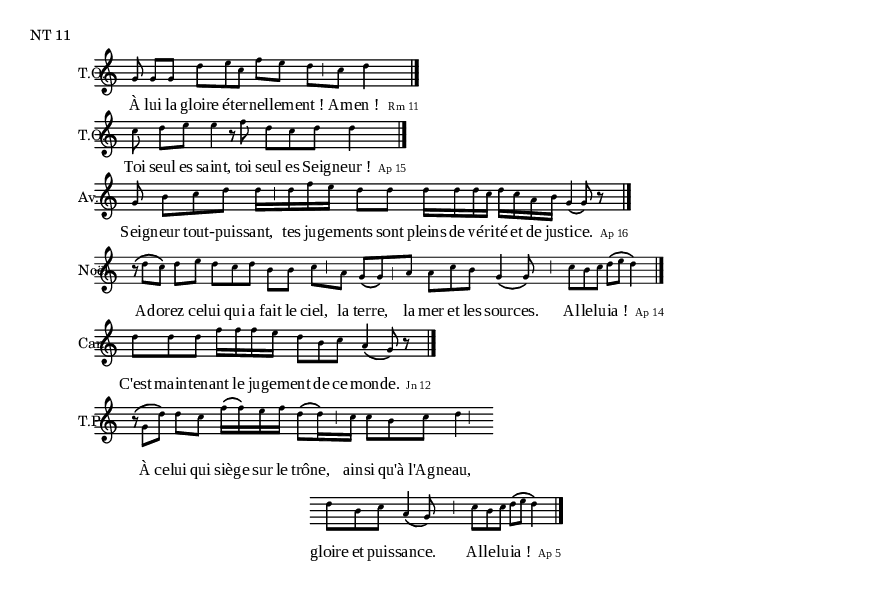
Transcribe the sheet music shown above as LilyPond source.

\version "2.14.0"
 \include "definitions.ly"
\markup {NT 11 }


\relative c'' { 
	\new Staff {
		\cadenzaOn
		\set Staff.instrumentName = \markup{ \center-column { T.O. } }
		g8
		g8[ g]
		\times 2/3 { d'8[ e c] }
		f8[ e] d8[\cesure \pespace c] d4
		\endBar
	}
	\addlyrics {
		À lui la gloire ét -- er -- nel -- lem -- "ent !" Am -- "en !"
		\markup { \citation #" Rm 11"}
 }
}


\relative c'' { 
	\new Staff {
		\cadenzaOn
		\set Staff.instrumentName = \markup{ \center-column { T.O. } }
		c8 
		d8[ e] e4 \pespace
		r8 f8
		\times 2/3 { d8[ c d] } d4
	
		\endBar
	}
	\addlyrics {
		Toi seul es saint, toi seul es Seig -- "neur !"
		\markup { \citation #"Ap 15"}
 }
}


\relative c'' { 
	\new Staff {
		\cadenzaOn
		\set Staff.instrumentName = \markup{ \center-column { Av. } }
		g8
		\times 2/3 { b8[ c d] }
		d16[\cesure \pespace d f e]
		d8[ d]
		d16[ d d c]
		d16[ c a b]
		g4\( g8\) r8
		\endBar
	}
	\addlyrics {
		Seig -- neur tout -- -puis -- sant, tes ju -- gem -- ents sont pleins de vé -- ri -- té et de jus -- ti -- ce.
		\markup { \citation #"Ap 16"}
 }
}




\relative c'' { 
	\new Staff {
		\cadenzaOn
		\set Staff.instrumentName = \markup{ \center-column { Noël } }
		\times 2/3 { r8\( d[ c]\) }
		d8[ e]
		\times 2/3 { d8[ c d] }
		b8[ b] c8[\cesure \pespace a]
		\times 2/3 { g8[\( g\)\cesurebasse \pespace a] } 
		\times 2/3 { a8[ c b] }
		g4\( g8\) \pespace \cesure \pespace
		\times 2/3 {c8[ b c]} d[\( e] d4\)
		\endBar
	}
	\addlyrics {
		Ad -- or -- ez cel -- ui qui a fait le ciel, la ter -- re, la mer et les sour -- ces. Al -- le -- lu -- "ia !" _ _
		\markup { \citation #"Ap 14"}
 }
}




\relative c'' { 
	\new Staff {
		\cadenzaOn
		\set Staff.instrumentName = \markup{ \center-column { Car. } }
		\times 2/3 { d8[ d d] }
		f16[ f f e]
		\times 2/3 { d8[ b c] }
		 a4\( g8\) r8
		\endBar
	}
	\addlyrics {
		C'est main -- ten -- ant le ju -- gem -- ent de ce mon -- de.
		\markup { \citation #"Jn 12"}
 }
}




\relative c'' { 
	\new Staff {
		\cadenzaOn
		\set Staff.instrumentName = \markup{ \center-column { T.P. } }
		\times 2/3 { r8\( g[ d']\) }
		d8[ c]
		f16[\( f\) e f]
		d8[\( d16\)\cesure \pespace c]
		\times 2/3 { c8[ b c] }
		d4 \cesure \pespace \indentLine
		\times 2/3 { d8[ b c] }
		\times 2/3 { a4\( g8\) } \pespace \cesure \pespace
		\times 2/3 {c8[ b c]} d[\( e] d4\)
		\endBar
	}
	\addlyrics {
		À ce -- lui qui siè -- ge sur le trô -- ne, ain -- si qu'à l'Agn -- eau,  gloire et puis -- san -- ce. Al -- le -- lu -- "ia !" _ _
		\markup { \citation #"Ap 5"}
 }
}


